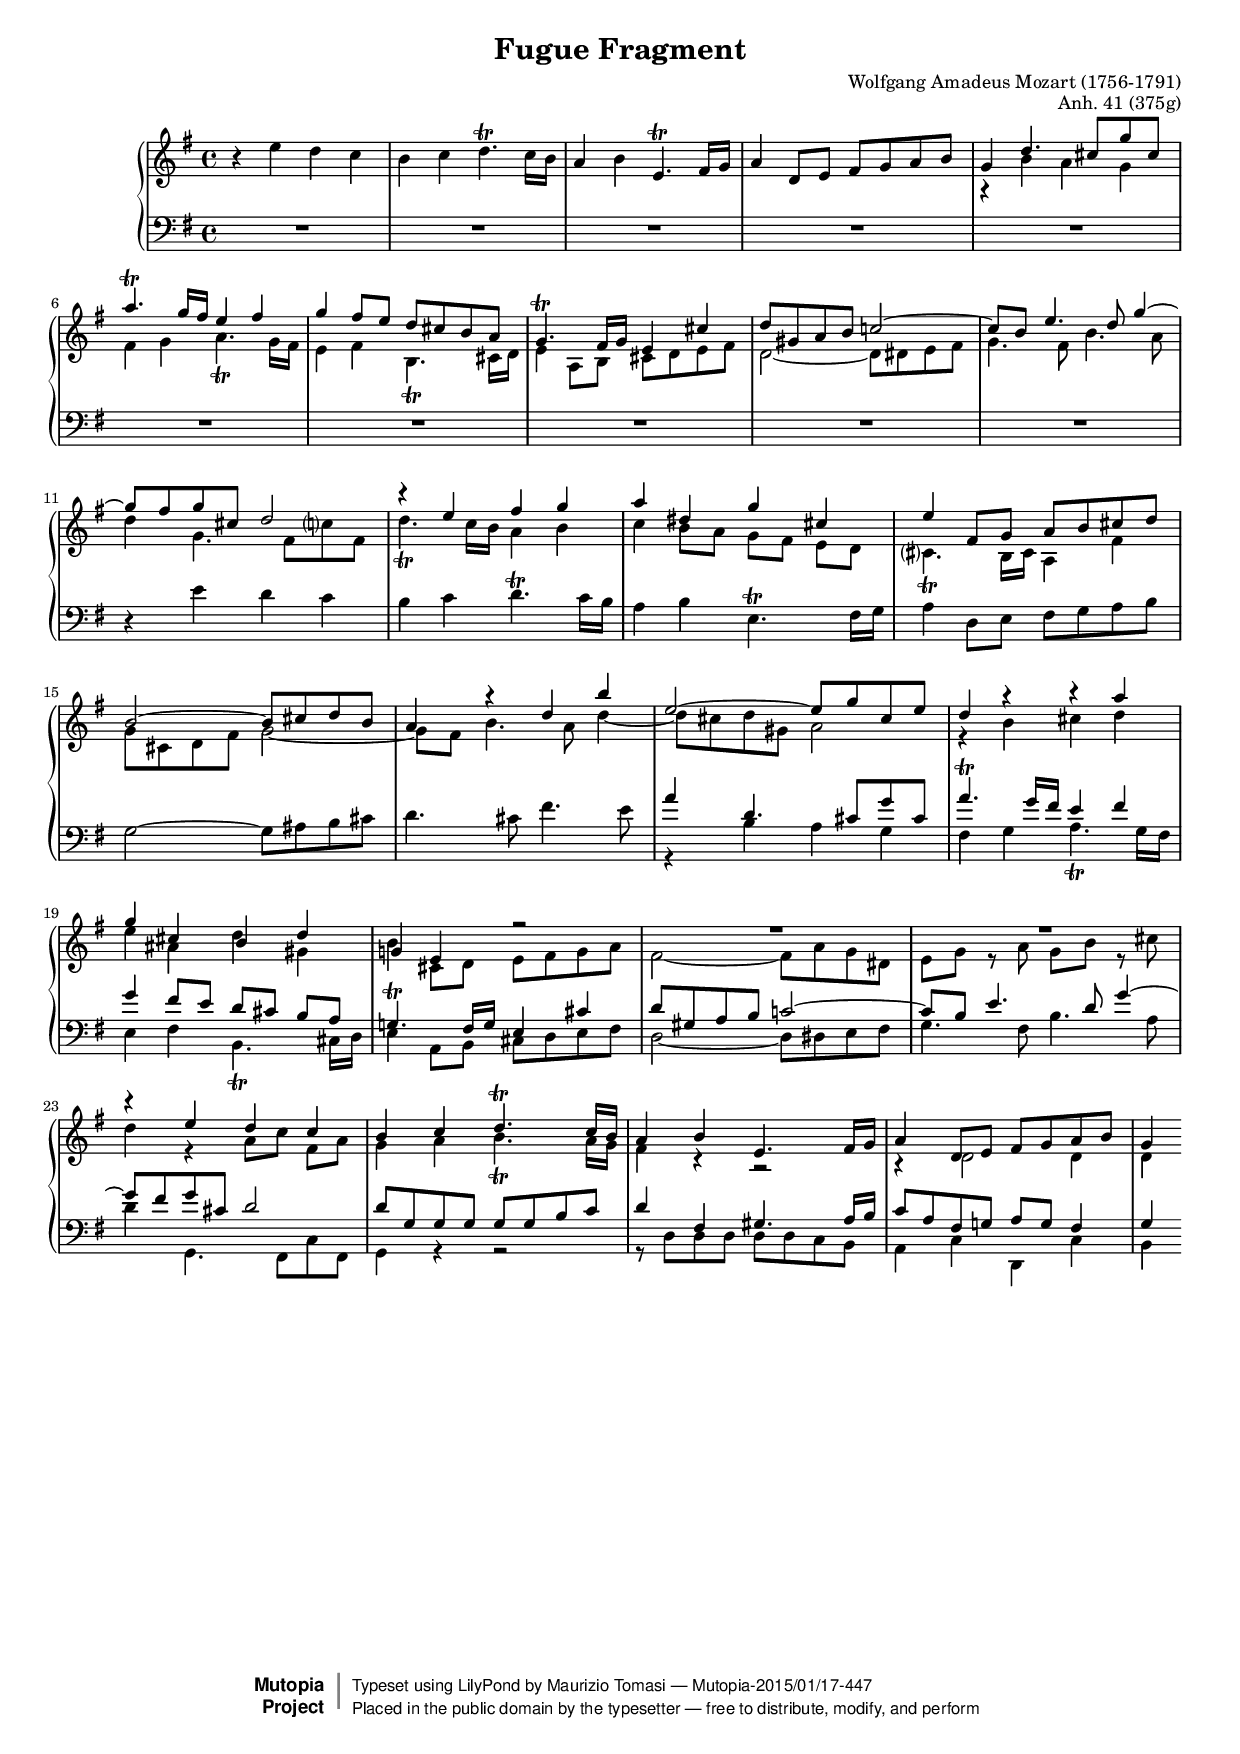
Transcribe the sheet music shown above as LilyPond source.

\version "2.18.2"

\header {
    title = "Fugue Fragment"
    composer = "Wolfgang Amadeus Mozart (1756-1791)"
    opus = "Anh. 41 (375g)"
        
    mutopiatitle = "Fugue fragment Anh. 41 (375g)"
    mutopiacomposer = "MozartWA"
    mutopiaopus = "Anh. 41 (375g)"
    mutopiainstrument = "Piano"
    date = "1777?"
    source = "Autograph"
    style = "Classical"
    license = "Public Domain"
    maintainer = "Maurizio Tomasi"
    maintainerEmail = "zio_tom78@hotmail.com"
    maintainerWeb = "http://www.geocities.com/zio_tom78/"

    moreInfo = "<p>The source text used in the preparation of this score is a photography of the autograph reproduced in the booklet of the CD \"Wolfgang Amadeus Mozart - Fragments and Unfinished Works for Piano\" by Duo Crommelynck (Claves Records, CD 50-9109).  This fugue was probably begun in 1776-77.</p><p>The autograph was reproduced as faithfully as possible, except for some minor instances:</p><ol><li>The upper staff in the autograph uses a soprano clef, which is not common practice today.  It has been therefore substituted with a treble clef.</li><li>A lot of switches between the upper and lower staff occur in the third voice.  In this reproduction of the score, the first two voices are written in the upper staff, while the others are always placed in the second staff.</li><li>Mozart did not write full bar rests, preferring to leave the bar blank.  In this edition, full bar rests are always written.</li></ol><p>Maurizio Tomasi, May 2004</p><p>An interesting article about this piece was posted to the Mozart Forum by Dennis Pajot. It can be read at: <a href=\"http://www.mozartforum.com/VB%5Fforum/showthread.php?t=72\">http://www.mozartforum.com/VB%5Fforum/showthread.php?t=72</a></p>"

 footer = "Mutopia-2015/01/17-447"
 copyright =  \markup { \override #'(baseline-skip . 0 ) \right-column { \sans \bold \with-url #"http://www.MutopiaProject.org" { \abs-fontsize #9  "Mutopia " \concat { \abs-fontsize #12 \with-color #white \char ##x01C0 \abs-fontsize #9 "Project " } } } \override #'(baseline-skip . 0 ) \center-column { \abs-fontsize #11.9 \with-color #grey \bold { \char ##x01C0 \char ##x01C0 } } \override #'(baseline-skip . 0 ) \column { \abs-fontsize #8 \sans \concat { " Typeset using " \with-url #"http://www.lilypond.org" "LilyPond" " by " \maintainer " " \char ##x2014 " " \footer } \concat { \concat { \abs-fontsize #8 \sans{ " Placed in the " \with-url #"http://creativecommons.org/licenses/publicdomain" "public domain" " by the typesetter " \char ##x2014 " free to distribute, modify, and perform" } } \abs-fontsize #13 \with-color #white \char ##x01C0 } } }
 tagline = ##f
}

%%%%%%%%%%%%%%%%%%%%%%%%%%%%%%%%%%%%%%%%%%%%%%%%%%%%%%%%%%%%%%%%%%%%%%

#(set-global-staff-size 16)

%%%%%%%%%%%%%%%%%%%%%%%%%%%%%%%%%%%%%%%%%%%%%%%%%%%%%%%%%%%%%%%%%%%%%%

voiceI = \relative e'' {
    \key g \major

    r4 e d c
    | b c d4.-\trill c16 b
    | a4 b e,4.-\trill fis16 g
    | a4 d,8 e fis g a b
    | g4 \voiceOne d'4. cis8[ g' cis,]
    | a'4.-\trill g16 fis e4 fis
    | g fis8 e d cis b a
    | g4.-\trill fis16 g e4 cis'
    | d8 gis, a b c!2 ~
    | c8 b e4. d8 g4 ~
    | g8 fis g cis, d2
    | r4 e fis g
    | a dis, g cis,
    | e fis,8 g a b cis d
    | b2 ~ b8 cis d b
    | a4 r d b'
    | e,2 ~ e8 g cis, e
    | d4 r r a'
    | g cis, b d
    | g,! e r2
    | R1*2
    | r4 e' d c
    | b c d4.^\trill c16 b
    | a4 b e,4. fis16 g
    | a4 d,8 e fis g a b
    | g4
}

%%%%%%%%%%%%%%%%%%%%%%%%%%%%%%%%%%%%%%%%%%%%%%%%%%%%%%%%%%%%%%%%%%%%%%

voiceII = \relative c'' {
    \voiceTwo

    s1*4
    | r4 b a g
    | fis g a4.-\trill g16 fis
    | e4 fis b,4.-\trill cis16 d
    | e4 a,8 b cis d e fis
    | d2 ~ d8 dis e fis
    | g4. fis8 b4. a8
    | d4 g,4. fis8[ c'? fis,]
    | d'4.-\trill c16 b a4 b
    | c b8 a g[ fis] e[ d]
    | cis?4.-\trill b16 cis a4 fis'
    | g8 cis, d fis g2 ~
    | g8 fis b4. a8 d4 ~
    | d8 cis d gis, a2
    | r4 b cis d
    | e ais, d gis,
    | b cis,8 d e fis g a
    | fis2 ~ fis8 a g dis
    | e g r a g b r cis
    | d4 r a8[ c] fis,[ a]
    | g4 a b4._\trill a16 g
    | fis4 r r2
    | r4 d2 d4
    | d
}

%%%%%%%%%%%%%%%%%%%%%%%%%%%%%%%%%%%%%%%%%%%%%%%%%%%%%%%%%%%%%%%%%%%%%%

voiceIII = \relative e' {
    \key g \major

    R1*10
    | r4 e d c
    | b c d4.-\trill c16 b
    | a4 b e,4.-\trill fis16 g
    | a4 d,8 e fis g a b
    | g2 ~ g8 ais b cis
    | d4. cis8 fis4. e8
    | \voiceOne a4 d,4. cis8[ g' cis,]
    | a'4.-\trill g16 fis e4 fis
    | g4 fis8 e d[ cis] b[ a]
    | g!4.-\trill fis16 g e4 cis'
    | d8 gis, a b c!2 ~
    | c8 b e4. d8 g4 ~
    | g8 fis g cis, d2
    | d8 g, g g g g b c
    | d4 fis, gis4. a16 b
    | c8 a fis g! a g fis4
    | g
}

%%%%%%%%%%%%%%%%%%%%%%%%%%%%%%%%%%%%%%%%%%%%%%%%%%%%%%%%%%%%%%%%%%%%%%

voiceIV = \relative b {
    \voiceTwo

    s1*16
    | r4 b a g
    | fis g a4.-\trill g16 fis
    | e4 fis b,4.-\trill cis16 d
    | e4 a,8 b cis d e fis
    | d2 ~ d8 dis e fis
    | g4. fis8 b4. a8
    | d4 g,,4. fis8[ c' fis,]
    | g4 r r2
    | r8 d' d d d d c b
    | a4 c d, c'
    | b
}

%%%%%%%%%%%%%%%%%%%%%%%%%%%%%%%%%%%%%%%%%%%%%%%%%%%%%%%%%%%%%%%%%%%%%%

\score {
    \context PianoStaff <<
	\context Staff = "up" <<
	    %\clef soprano
	    \context Voice = "one" \voiceI
	    \context Voice = "two" \voiceII
	>>  
	\context Staff = "down" <<
	    \clef bass
	    \context Voice = "three" \voiceIII
	    \context Voice = "four" \voiceIV
	>>  
    >>
    \layout { }
    
  \midi {
    \tempo 4 = 110
    }

  
}
